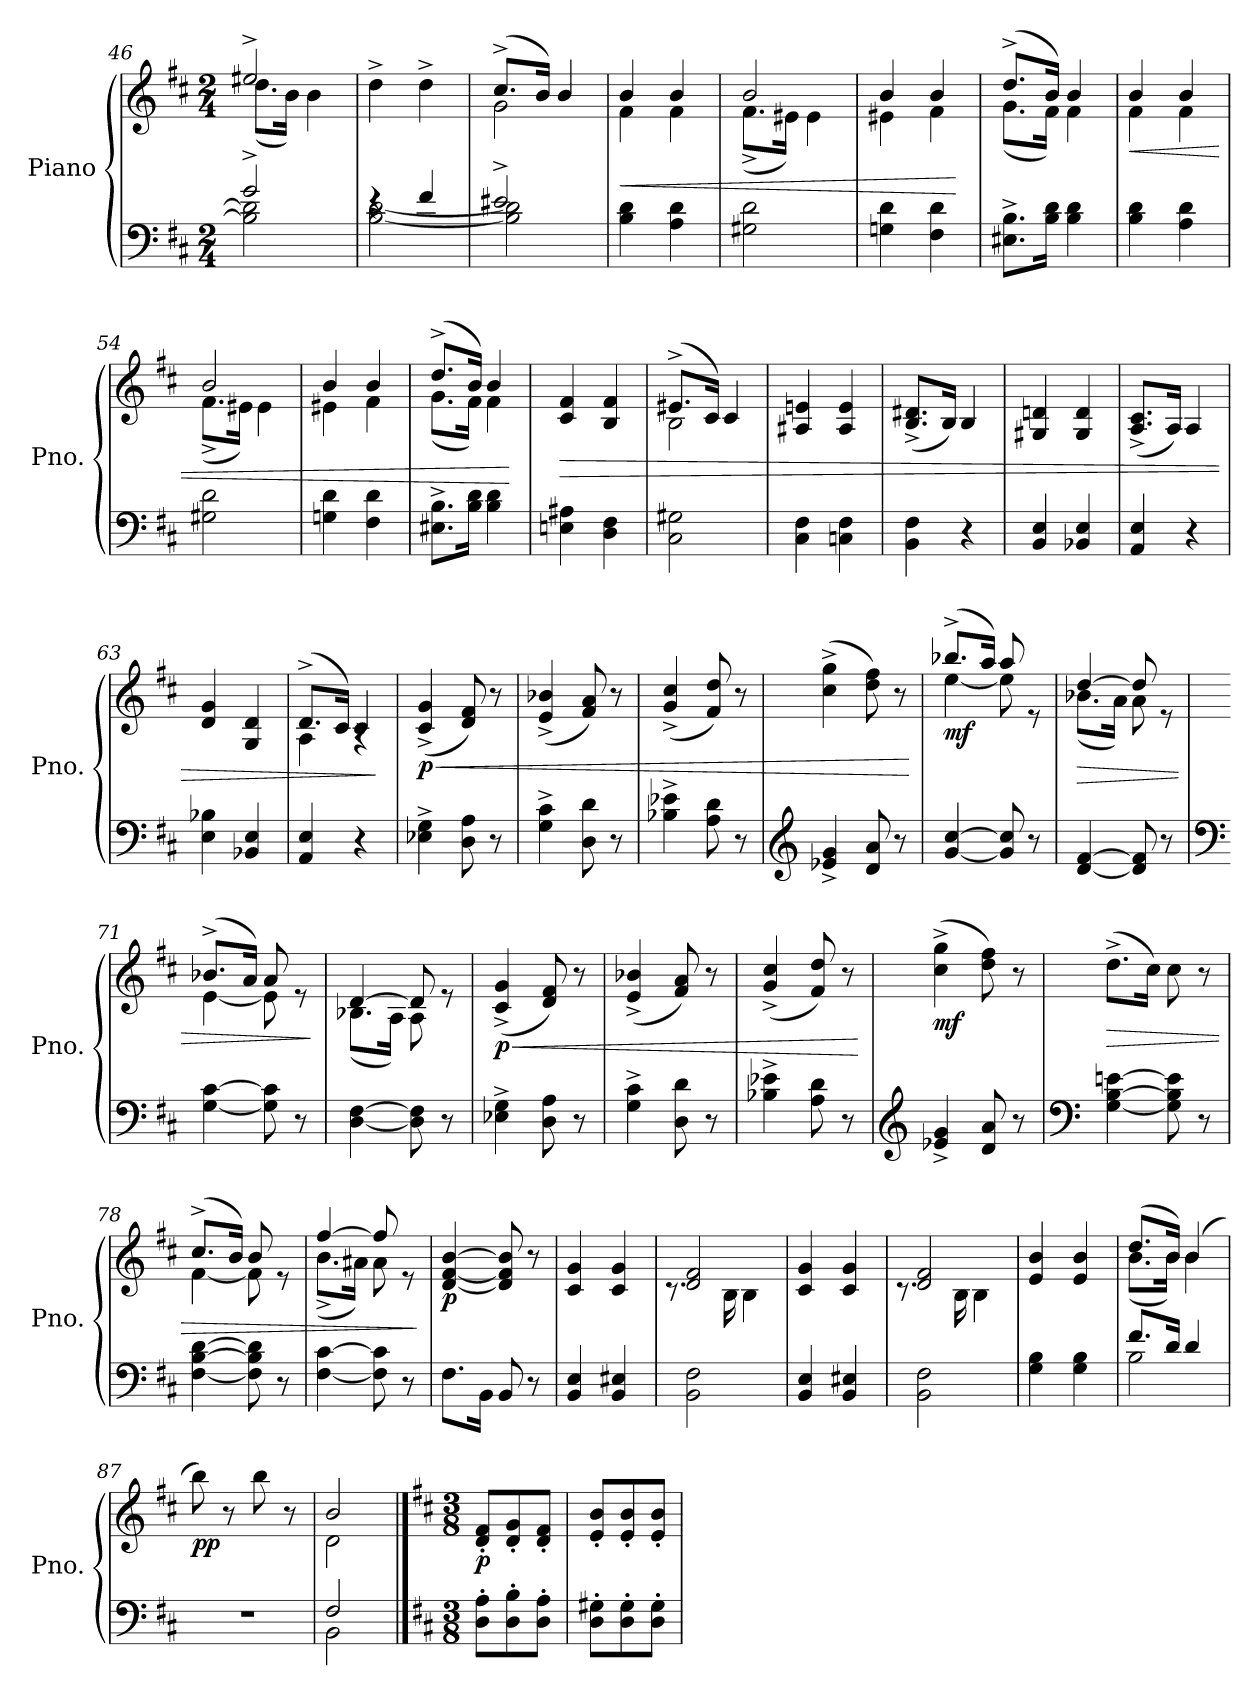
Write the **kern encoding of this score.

**kern	**kern	**dynam
*part1	*part1	*part1
*staff2	*staff1	*staff1/2
*I"Piano	*	*
*I'Pno.	*	*
*clefF4	*clefG2	*
*k[f#c#]	*k[f#c#]	*
*M2/4	*M2/4	*
=46	=46	=46
*^	*^	*
2g^/	2B\] 2d\]	2ee#X^/	(8.dd\L	.
.	.	.	16b\Jk)	.
.	.	.	4b\	.
*	*	*v	*v	*
=47	=47	=47	=47
4re	[2B\ [2d\	4dd^\	.
4f#/	.	4dd^\	.
!!LO:LB:g=z
=48	=48	=48	=48
*	*	*^	*
2e#X^/	2B\] 2d\]	(8.cc#^/L	2g\	.
.	.	16b/Jk)	.	.
.	.	4b/	.	.
*v	*v	*	*	*
=49	=49	=49	=49
!	!	!	!LO:HP:b
4B\ 4d\	4b/	4f#\	<
4A\ 4d\	4b/	4f#\	.
=50	=50	=50	=50
2G#X\ 2d\	2b/	(8.f#^\L	.
.	.	16e#X\Jk)	.
.	.	4e#\	.
=51	=51	=51	=51
4Gn\ 4d\	4b/	4e#X\	.
4F#\ 4d\	4b/	4f#\	.
*	*v	*v	*
.	.	[
=52	=52	=52
*	*^	*
8.E#X\^ 8.B\^L	(8.dd^/L	(8.g\L	.
16B\ 16d\Jk	16b/Jk)	16f#\Jk)	.
4B\ 4d\	4b/	4f#\	.
=53	=53	=53	=53
!	!	!	!LO:HP:b
4B\ 4d\	4b/	4f#\	<
4A\ 4d\	4b/	4f#\	.
=54	=54	=54	=54
2G#X\ 2d\	2b/	(8.f#^\L	.
.	.	16e#X\Jk)	.
.	.	4e#\	.
=55	=55	=55	=55
4Gn\ 4d\	4b/	4e#X\	.
4F#\ 4d\	4b/	4f#\	.
=56	=56	=56	=56
8.E#X\^ 8.B\^L	(8.dd^/L	(8.g\L	.
16B\ 16d\Jk	16b/Jk)	16f#\Jk)	.
4B\ 4d\	4b/	4f#\	.
*	*v	*v	*
.	.	[
=57	=57	=57
!	!	!LO:HP:b
4En\ 4A#X\	4c#/ 4f#/	>
4D\ 4F#\	4B/ 4f#/	.
!!LO:PB:g=z
=58	=58	=58
*	*^	*
2C#\ 2G#X\	(8.e#X^/L	2B\	.
.	16c#/Jk)	.	.
.	4c#/	.	.
*	*v	*v	*
=59	=59	=59
4C#\ 4F#\	4A#X/ 4en/	.
4Cn\ 4F#\	4A#/ 4e/	.
=60	=60	=60
4BB\ 4F#\	(8.B/^ 8.d#X/^L	.
.	16B/Jk)	.
4r	4B/	.
=61	=61	=61
4BB/ 4E/	4G#X/ 4dn/	.
4BB-X/ 4E/	4G#/ 4d/	.
=62	=62	=62
4AA/ 4E/	(8.A/^ 8.c#/^L	.
.	16A/Jk)	.
4r	4A/	.
=63	=63	=63
4E\ 4B-X\	4d/ 4g/	.
4BB-X/ 4E/	4G/ 4d/	.
=64	=64	=64
*	*^	*
4AA/ 4E/	(8.d^/L	4A\	.
.	16c#/Jk)	.	.
4r	4c#/	4rA	.
*	*v	*v	*
.	.	]
=65	=65	=65
!	!	!LO:HP:b
!	!	!LO:DY:n=1:b
4E-X\^ 4G\^	(4c#/^ 4g/^	< p
8D\ 8A\	8d/ 8f#/)	.
8r	8r	.
!!LO:LB:g=z
=66	=66	=66
4G\^ 4c#\^	(4e/^ 4b-X/^	.
8D\ 8d\	8f#/ 8a/)	.
8r	8r	.
=67	=67	=67
4B-X\^ 4e-X\^	(4g/^ 4cc#/^	.
8A\ 8d\	8f#/ 8dd/)	.
8r	8r	.
=68	=68	=68
*clefG2	*	*
4e-X/^ 4g/^	(4cc#\^ 4gg\^	.
8d/ 8a/	8dd\ 8ff#\)	.
8r	8r	.
.	.	[
=69	=69	=69
*	*^	*
!	!	!	!LO:DY:b
[4g/ [4cc#/	(8.bb-X^/L	[4ee\	mf
.	16aa/Jk)	.	.
8g/] 8cc#/]	8aa/	8ee\]	.
8r	8re	8ryy	.
=70	=70	=70	=70
!	!	!	!LO:HP:b
[4d/ [4f#/	[4dd/	(8.b-X\L	>
.	.	16a\Jk)	.
8d/] 8f#/]	8dd/]	8a\	.
8r	8re	8ryy	.
=71	=71	=71	=71
*clefF4	*	*	*
[4G\ [4c#\	(8.b-X^/L	[4e\	.
.	16a/Jk)	.	.
8G\] 8c#\]	8a/	8e\]	.
8r	8re	8ryy	.
*	*v	*v	*
.	.	]
!!LO:LB:g=z
=72	=72	=72
*	*^	*
[4D\ [4F#\	[4d/	(8.B-X\L	.
.	.	16A\Jk)	.
8D\] 8F#\]	8d/]	8A\	.
8r	8re	8ryy	.
=73	=73	=73	=73
!	!	!	!LO:HP:b
!	!	!	!LO:DY:n=1:b
*	*v	*v	*
4E-X\^ 4G\^	(4c#/^ 4g/^	< p
8D\ 8A\	8d/ 8f#/)	.
8r	8r	.
=74	=74	=74
4G\^ 4c#\^	(4e/^ 4b-X/^	.
8D\ 8d\	8f#/ 8a/)	.
8r	8r	.
=75	=75	=75
4B-X\^ 4e-X\^	(4g/^ 4cc#/^	.
8A\ 8d\	8f#/ 8dd/)	.
8r	8r	.
.	.	[
=76	=76	=76
*clefG2	*	*
!	!	!LO:DY:b
4e-X/^ 4g/^	(4cc#\^ 4gg\^	mf
8d/ 8a/	8dd\ 8ff#\)	.
8r	8r	.
=77	=77	=77
*clefF4	*	*
!	!	!LO:HP:b
[4G\ [4B\ [4en\	(8.dd^\L	>
.	16cc#\Jk)	.
8G\] 8B\] 8e\]	8cc#\	.
8r	8r	.
=78	=78	=78
*	*^	*
[4F#\ [4B\ [4d\	(8.cc#^/L	[4f#\	.
.	16b/Jk)	.	.
8F#\] 8B\] 8d\]	8b/	8f#\]	.
8r	8re	8ryy	.
!!LO:LB:g=z	!!
=79	=79	=79	=79
[4F#\ [4c#\	[4ff#/	(8.b^\L	.
.	.	16a#X\Jk)	.
8F#\] 8c#\]	8ff#/]	8a#\	.
8r	8re	8ryy	.
*	*v	*v	*
.	.	]
=80	=80	=80
!	!	!LO:DY:b
8.F#\L	[4d/ [4f#/ [4b/	p
16BB\Jk	.	.
8BB/	8d/] 8f#/] 8b/]	.
8r	8r	.
=81	=81	=81
4BB/ 4E/	4c#/ 4g/	.
4BB/ 4E#X/	4c#/ 4g/	.
=82	=82	=82
*	*^	*
2BB\ 2F#\	2d/ 2f#/	8.rc	.
.	.	16B\	.
.	.	4B\	.
*	*v	*v	*
=83	=83	=83
4BB/ 4E/	4c#/ 4g/	.
4BB/ 4E#X/	4c#/ 4g/	.
=84	=84	=84
*	*^	*
2BB\ 2F#\	2d/ 2f#/	8.rc	.
.	.	16B\	.
.	.	4B\	.
*	*v	*v	*
=85	=85	=85
4G\ 4B\	4e/ 4b/	.
4G\ 4B\	4e/ 4b/	.
=86	=86	=86
*^	*^	*
8.f#/L	2B\	(8.dd/L	(8.b\L	.
16d/Jk	.	16b/Jk)	16b\Jk)	.
4d/	.	(4b/	4b\	.
*v	*v	*	*	*
=87	=87	=87	=87
!	!	!	!LO:DY:b
*	*v	*v	*
2r	8bb\)	pp
.	8r	.
.	8bb\	.
.	8r	.
=88	=88	=88
*^	*^	*
2F#/	2BB\	2b/	2d\	.
*v	*v	*	*	*
*	*v	*v	*
!!LO:PB:g=z
==89	==89	==89
*k[f#c#]	*k[f#c#]	*
*M3/8	*M3/8	*
*^	*^	*
!	!	!LO:TX:a:B:t=Presto	!	!
!	!	!	!	!LO:DY:b
*v	*v	*	*	*
*	*v	*v	*
8D\' 8A\'L	8d/' 8f#/'L	p
8D\' 8B\'	8d/' 8g/'	.
8D\' 8A\'J	8d/' 8f#/'J	.
=90	=90	=90
8D\' 8G#X\'L	8e/' 8b/'L	.
8D\' 8G#\'	8e/' 8b/'	.
8D\' 8G#\'J	8e/' 8b/'J	.
=	=	=
*-	*-	*-
